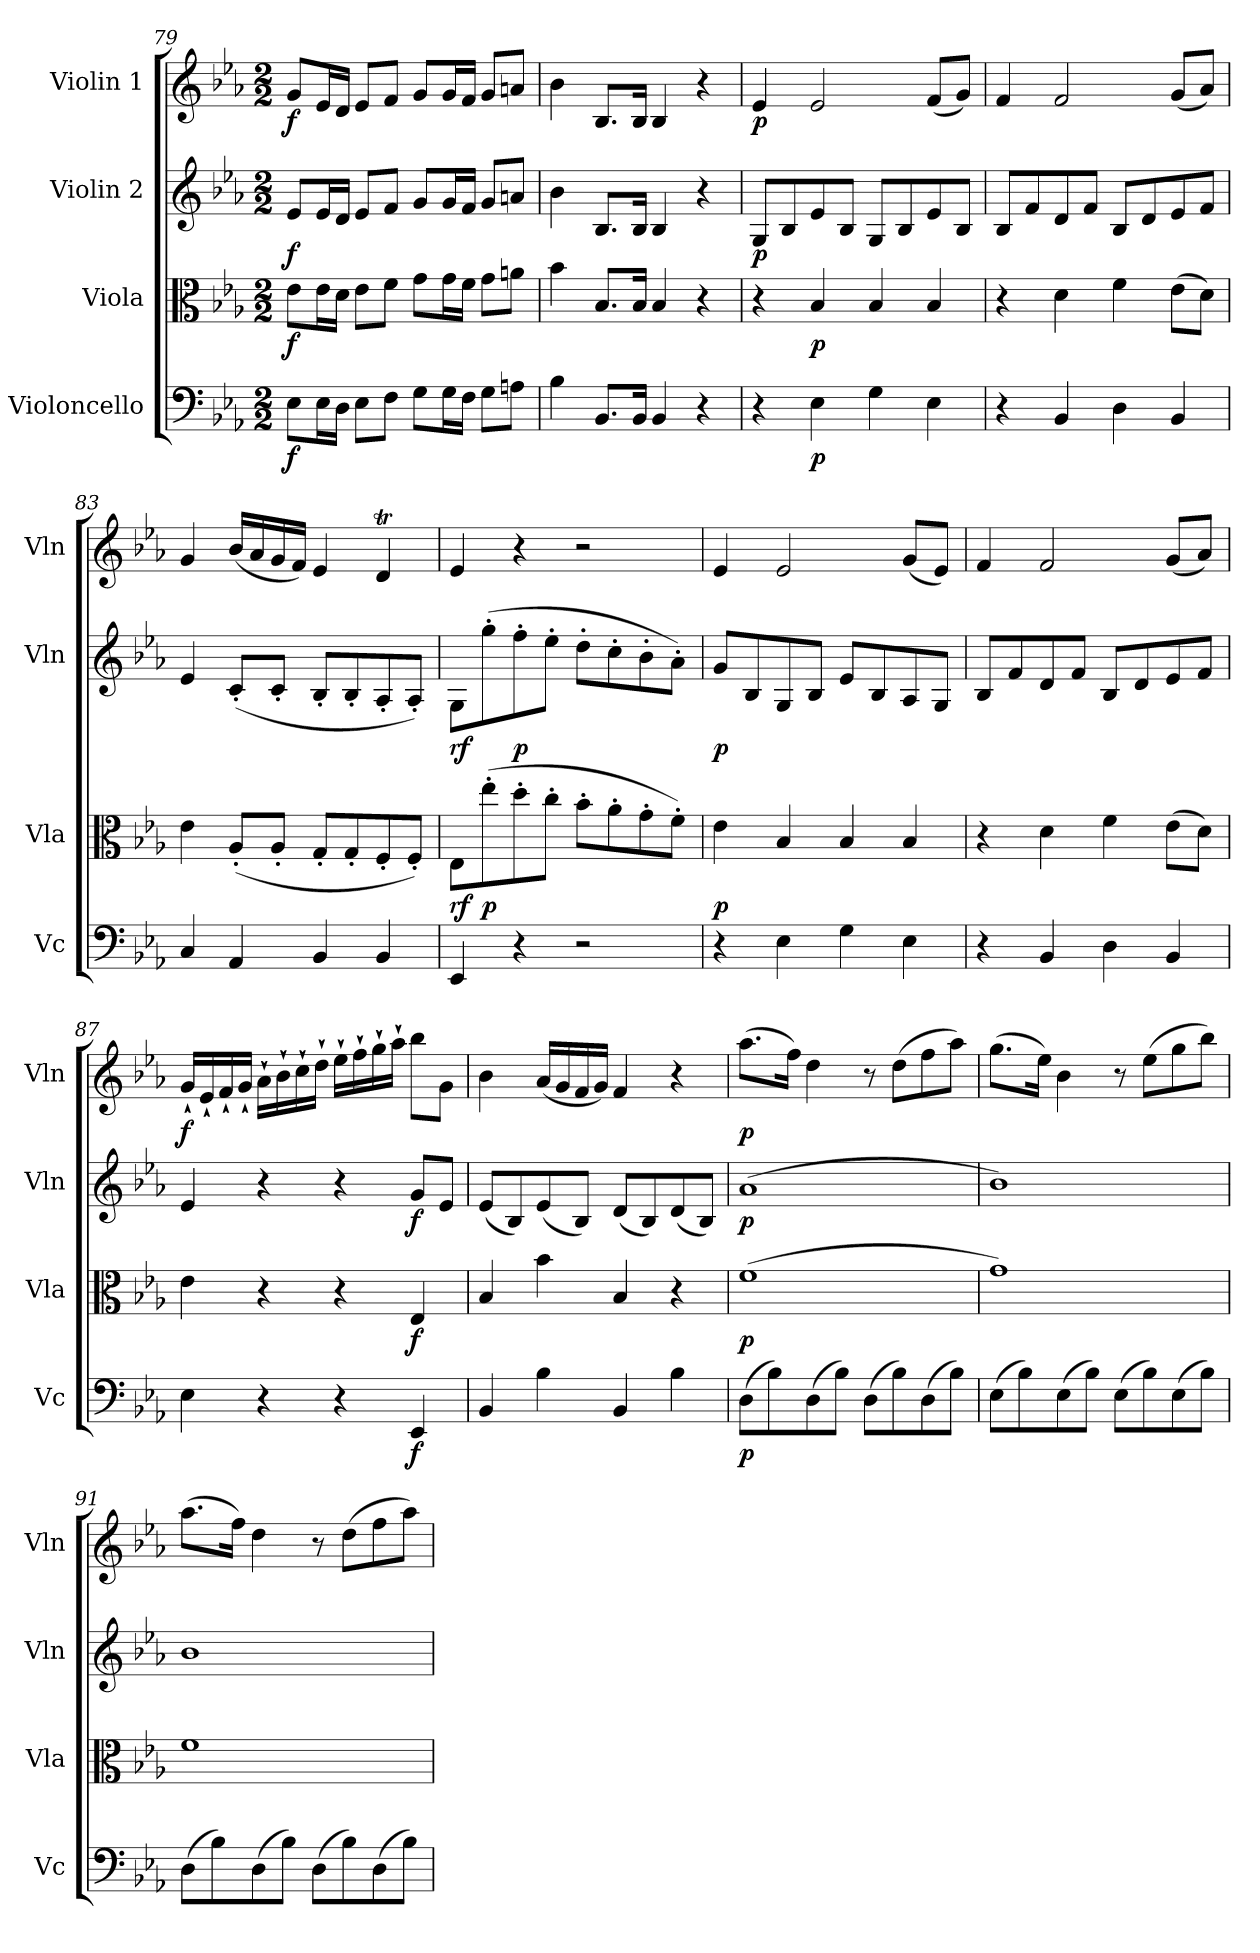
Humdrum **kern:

**kern	**dynam	**kern	**dynam	**kern	**dynam	**kern	**dynam
*part4	*part4	*part3	*part3	*part2	*part2	*part1	*part1
*staff4	*staff4	*staff3	*staff3	*staff2	*staff2	*staff1	*staff1
*I"Violoncello	*	*I"Viola	*	*I"Violin 2	*	*I"Violin 1	*
*I'Vc	*	*I'Vla	*	*I'Vln	*	*I'Vln	*
*clefF4	*	*clefC3	*	*clefG2	*	*clefG2	*
*k[b-e-a-]	*	*k[b-e-a-]	*	*k[b-e-a-]	*	*k[b-e-a-]	*
*M2/2	*	*M2/2	*	*M2/2	*	*M2/2	*
=79	=79	=79	=79	=79	=79	=79	=79
!	!LO:DY:b	!	!LO:DY:b	!	!LO:DY:b	!	!LO:DY:b
8E-\L	f	8e-\L	f	8e-/L	f	8g/L	f
16E-\L	.	16e-\L	.	16e-/L	.	16e-/L	.
16D\JJ	.	16d\JJ	.	16d/JJ	.	16d/JJ	.
8E-\L	.	8e-\L	.	8e-/L	.	8e-/L	.
8F\J	.	8f\J	.	8f/J	.	8f/J	.
8G\L	.	8g\L	.	8g/L	.	8g/L	.
16G\L	.	16g\L	.	16g/L	.	16g/L	.
16F\JJ	.	16f\JJ	.	16f/JJ	.	16f/JJ	.
8G\L	.	8g\L	.	8g/L	.	8g/L	.
8An\J	.	8an\J	.	8an/J	.	8an/J	.
=80	=80	=80	=80	=80	=80	=80	=80
4B-\	.	4b-\	.	4b-\	.	4b-\	.
8.BB-/L	.	8.B-/L	.	8.B-/L	.	8.B-/L	.
16BB-/Jk	.	16B-/Jk	.	16B-/Jk	.	16B-/Jk	.
4BB-/	.	4B-/	.	4B-/	.	4B-/	.
4r	.	4r	.	4r	.	4r	.
=81	=81	=81	=81	=81	=81	=81	=81
!	!	!	!	!	!LO:DY:b	!	!LO:DY:b
4r	.	4r	.	8G/L	p	4e-/	p
.	.	.	.	8B-/	.	.	.
!	!LO:DY:b	!	!LO:DY:b	!	!	!	!
4E-\	p	4B-/	p	8e-/	.	2e-/	.
.	.	.	.	8B-/J	.	.	.
4G\	.	4B-/	.	8G/L	.	.	.
.	.	.	.	8B-/	.	.	.
4E-\	.	4B-/	.	8e-/	.	(<8f/L	.
.	.	.	.	8B-/J	.	8g/J)	.
!!LO:PB:g=z
=82	=82	=82	=82	=82	=82	=82	=82
4r	.	4r	.	8B-/L	.	4f/	.
.	.	.	.	8f/	.	.	.
4BB-/	.	4d\	.	8d/	.	2f/	.
.	.	.	.	8f/J	.	.	.
4D\	.	4f\	.	8B-/L	.	.	.
.	.	.	.	8d/	.	.	.
4BB-/	.	(>8e-\L	.	8e-/	.	(<8g/L	.
.	.	8d\J)	.	8f/J	.	8a-/J)	.
=83	=83	=83	=83	=83	=83	=83	=83
4C/	.	4e-\	.	4e-/	.	4g/	.
4AA-/	.	(<8A-'/L	.	(<8c'/L	.	(<16b-/LL	.
.	.	.	.	.	.	16a-/	.
.	.	8A-'/J	.	8c'/J	.	16g/	.
.	.	.	.	.	.	16f/JJ)	.
4BB-/	.	8G'/L	.	8B-'/L	.	4e-/	.
.	.	8G'/	.	8B-'/	.	.	.
4BB-/	.	8F'/	.	8A-'/	.	4dt/	.
.	.	8F'/J)	.	8A-'/J)	.	.	.
=84	=84	=84	=84	=84	=84	=84	=84
!	!	!	!LO:DY:b	!	!LO:DY:b	!	!
4EE-/	.	8E-\L	rf	8G\L	rf	4e-/	.
!	!	!	!LO:DY:b	!	!	!	!
.	.	(>8ee-'\	p	(>8gg'\	.	.	.
!	!	!	!	!	!LO:DY:b	!	!
4r	.	8dd'\	.	8ff'\	p	4r	.
.	.	8cc'\J	.	8ee-'\J	.	.	.
2r	.	8b-'\L	.	8dd'\L	.	2r	.
.	.	8a-'\	.	8cc'\	.	.	.
.	.	8g'\	.	8b-'\	.	.	.
.	.	8f'\J)	.	8a-'\J)	.	.	.
=85	=85	=85	=85	=85	=85	=85	=85
!	!	!	!LO:DY:b	!	!LO:DY:b	!	!
4r	.	4e-\	p	8g/L	p	4e-/	.
.	.	.	.	8B-/	.	.	.
4E-\	.	4B-/	.	8G/	.	2e-/	.
.	.	.	.	8B-/J	.	.	.
4G\	.	4B-/	.	8e-/L	.	.	.
.	.	.	.	8B-/	.	.	.
4E-\	.	4B-/	.	8A-/	.	(<8g/L	.
.	.	.	.	8G/J	.	8e-/J)	.
=86	=86	=86	=86	=86	=86	=86	=86
4r	.	4r	.	8B-/L	.	4f/	.
.	.	.	.	8f/	.	.	.
4BB-/	.	4d\	.	8d/	.	2f/	.
.	.	.	.	8f/J	.	.	.
4D\	.	4f\	.	8B-/L	.	.	.
.	.	.	.	8d/	.	.	.
4BB-/	.	(>8e-\L	.	8e-/	.	(<8g/L	.
.	.	8d\J)	.	8f/J	.	8a-/J)	.
=87	=87	=87	=87	=87	=87	=87	=87
!	!	!	!	!	!	!	!LO:DY:b
4E-\	.	4e-\	.	4e-/	.	16g`/LL	f
.	.	.	.	.	.	16e-`/	.
.	.	.	.	.	.	16f`/	.
.	.	.	.	.	.	16g`/JJ	.
4r	.	4r	.	4r	.	16a-`\LL	.
.	.	.	.	.	.	16b-`\	.
.	.	.	.	.	.	16cc`\	.
.	.	.	.	.	.	16dd`\JJ	.
4r	.	4r	.	4r	.	16ee-`\LL	.
.	.	.	.	.	.	16ff`\	.
.	.	.	.	.	.	16gg`\	.
.	.	.	.	.	.	16aa-`\JJ	.
!	!LO:DY:b	!	!LO:DY:b	!	!LO:DY:b	!	!
4EE-/	f	4E-/	f	8g/L	f	8bb-\L	.
.	.	.	.	8e-/J	.	8g\J	.
=88	=88	=88	=88	=88	=88	=88	=88
4BB-/	.	4B-/	.	(<8e-/L	.	4b-\	.
.	.	.	.	8B-/)	.	.	.
4B-\	.	4b-\	.	(<8e-/	.	(<16a-/LL	.
.	.	.	.	.	.	16g/	.
.	.	.	.	8B-/J)	.	16f/	.
.	.	.	.	.	.	16g/JJ)	.
4BB-/	.	4B-/	.	(<8d/L	.	4f/	.
.	.	.	.	8B-/)	.	.	.
4B-\	.	4r	.	(<8d/	.	4r	.
.	.	.	.	8B-/J)	.	.	.
!!LO:LB:g=z
=89	=89	=89	=89	=89	=89	=89	=89
!	!LO:DY:b	!	!LO:DY:b	!	!LO:DY:b	!	!LO:DY:b
(>8D\L	p	(>1f	p	(<1a-	p	(>8.aa-\L	p
8B-\)	.	.	.	.	.	.	.
.	.	.	.	.	.	16ff\Jk)	.
(>8D\	.	.	.	.	.	4dd\	.
8B-\J)	.	.	.	.	.	.	.
(>8D\L	.	.	.	.	.	8r	.
8B-\)	.	.	.	.	.	(>8dd\L	.
(>8D\	.	.	.	.	.	8ff\	.
8B-\J)	.	.	.	.	.	8aa-\J)	.
=90	=90	=90	=90	=90	=90	=90	=90
(>8E-\L	.	1g)	.	1b-)	.	(>8.gg\L	.
8B-\)	.	.	.	.	.	.	.
.	.	.	.	.	.	16ee-\Jk)	.
(>8E-\	.	.	.	.	.	4b-\	.
8B-\J)	.	.	.	.	.	.	.
(>8E-\L	.	.	.	.	.	8r	.
8B-\)	.	.	.	.	.	(>8ee-\L	.
(>8E-\	.	.	.	.	.	8gg\	.
8B-\J)	.	.	.	.	.	8bb-\J)	.
=91	=91	=91	=91	=91	=91	=91	=91
(>8D\L	.	1f	.	1b-	.	(>8.aa-\L	.
8B-\)	.	.	.	.	.	.	.
.	.	.	.	.	.	16ff\Jk)	.
(>8D\	.	.	.	.	.	4dd\	.
8B-\J)	.	.	.	.	.	.	.
(>8D\L	.	.	.	.	.	8r	.
8B-\)	.	.	.	.	.	(>8dd\L	.
(>8D\	.	.	.	.	.	8ff\	.
8B-\J)	.	.	.	.	.	8aa-\J)	.
=	=	=	=	=	=	=	=
*-	*-	*-	*-	*-	*-	*-	*-
